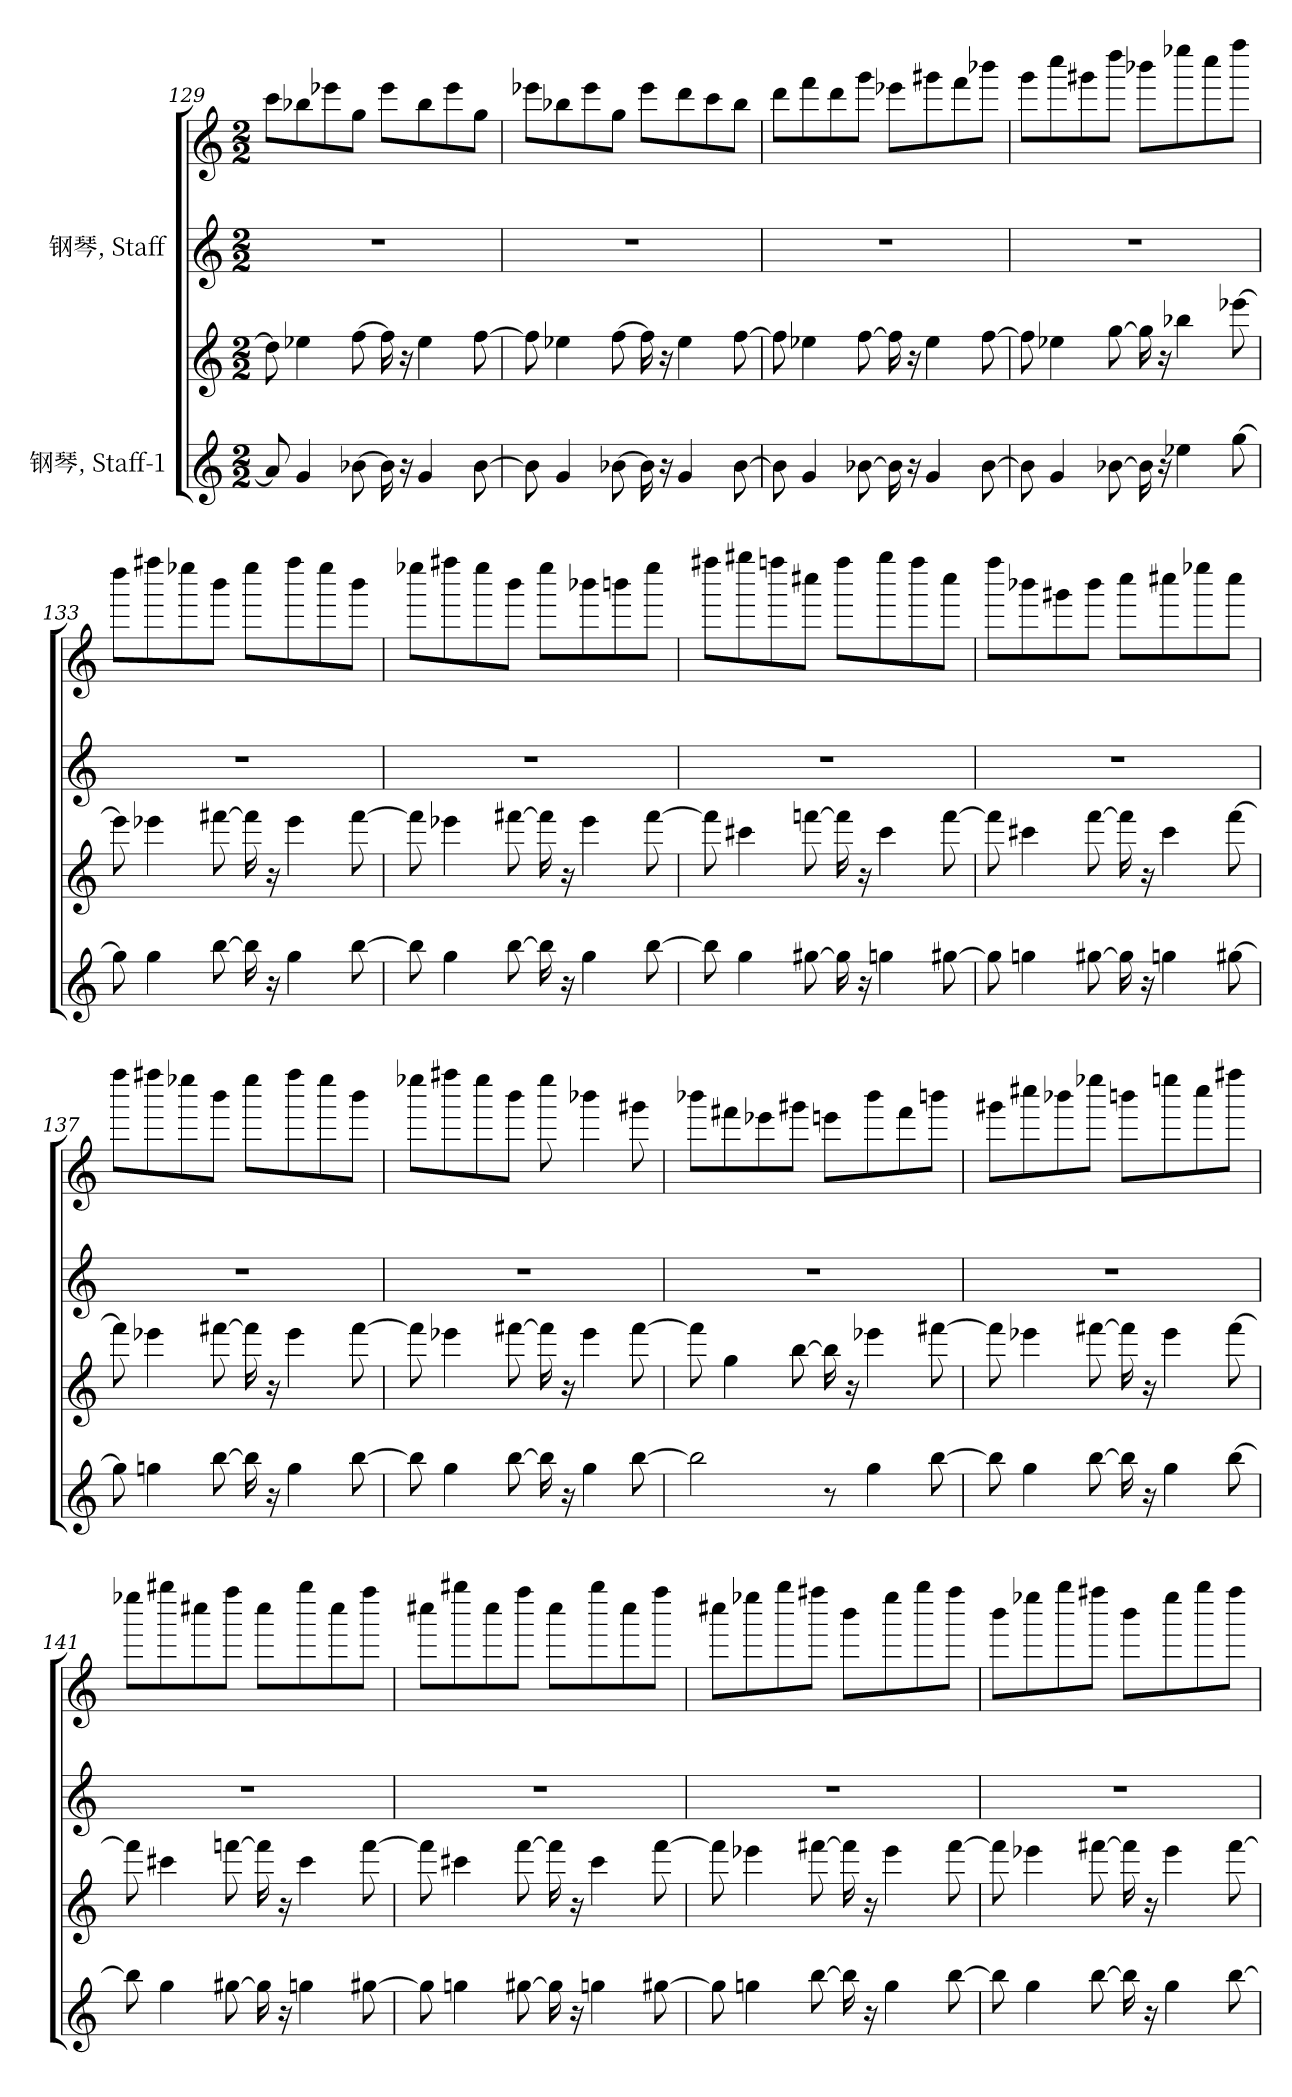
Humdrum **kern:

**kern	**kern	**kern	**kern
*part2	*part2	*part1	*part1
*staff4	*staff3	*staff2	*staff1
*I"钢琴, Staff-1	*	*I"钢琴, Staff	*
*clefG2	*clefG2	*clefG2	*clefG2
*k[]	*k[]	*k[]	*k[]
*M2/2	*M2/2	*M2/2	*M2/2
=129	=129	=129	=129
8a/]	8dd\]	1r	8ccc\L
4g/	4ee-X\	.	8bb-X\
.	.	.	8eee-X\
[8b-X\	[8ff\	.	8gg\J
16b-\]	16ff\]	.	8eee-\L
16r	16r	.	.
4g/	4ee-\	.	8bb-\
.	.	.	8eee-\
[8b-\	[8ff\	.	8gg\J
=130	=130	=130	=130
8b-\]	8ff\]	1r	8eee-X\L
4g/	4ee-X\	.	8bb-X\
.	.	.	8eee-\
[8b-X\	[8ff\	.	8gg\J
16b-\]	16ff\]	.	8eee-\L
16r	16r	.	.
4g/	4ee-\	.	8ddd\
.	.	.	8ccc\
[8b-\	[8ff\	.	8bb-\J
!!LO:PB:g=z
=131	=131	=131	=131
8b-\]	8ff\]	1r	8ddd\L
4g/	4ee-X\	.	8fff\
.	.	.	8ddd\
[8b-X\	[8ff\	.	8ggg\J
16b-\]	16ff\]	.	8eee-X\L
16r	16r	.	.
4g/	4ee-\	.	8ggg#X\
.	.	.	8fff\
[8b-\	[8ff\	.	8bbb-X\J
=132	=132	=132	=132
8b-\]	8ff\]	1r	8ggg\L
4g/	4ee-X\	.	8cccc\
.	.	.	8ggg#X\
[8b-X\	[8gg\	.	8dddd\J
16b-\]	16gg\]	.	8bbb-X\L
16r	16r	.	.
4ee-X\	4bb-X\	.	8eeee-X\
.	.	.	8cccc\
[8gg\	[8eee-X\	.	8ffff\J
=133	=133	=133	=133
8gg\]	8eee-\]	1r	8dddd\L
4gg\	4eee-X\	.	8ffff#X\
.	.	.	8eeee-X\
[8bb\	[8fff#X\	.	8bbb\J
16bb\]	16fff#\]	.	8eeee-\L
16r	16r	.	.
4gg\	4eee-\	.	8ffff#\
.	.	.	8eeee-\
[8bb\	[8fff#\	.	8bbb\J
!!LO:LB:g=z
=134	=134	=134	=134
8bb\]	8fff#\]	1r	8eeee-X\L
4gg\	4eee-X\	.	8ffff#X\
.	.	.	8eeee-\
[8bb\	[8fff#X\	.	8bbb\J
16bb\]	16fff#\]	.	8eeee-\L
16r	16r	.	.
4gg\	4eee-\	.	8bbb-X\
.	.	.	8bbbn\
[8bb\	[8fff#\	.	8eeee-\J
=135	=135	=135	=135
8bb\]	8fff#\]	1r	8ffff#X\L
4gg\	4ccc#X\	.	8gggg#X\
.	.	.	8ffffn\
[8gg#X\	[8fffn\	.	8cccc#X\J
16gg#\]	16fff\]	.	8ffff\L
16r	16r	.	.
4ggn\	4ccc#\	.	8gggg#\
.	.	.	8ffff\
[8gg#X\	[8fff\	.	8cccc#\J
=136	=136	=136	=136
8gg#\]	8fff\]	1r	8ffff\L
4ggn\	4ccc#X\	.	8bbb-X\
.	.	.	8ggg#X\
[8gg#X\	[8fff\	.	8bbb-\J
16gg#\]	16fff\]	.	8cccc\L
16r	16r	.	.
4ggn\	4ccc#\	.	8cccc#X\
.	.	.	8eeee-X\
[8gg#X\	[8fff\	.	8cccc#\J
!!LO:LB:g=z
=137	=137	=137	=137
8gg#\]	8fff\]	1r	8ffff\L
4ggn\	4eee-X\	.	8ffff#X\
.	.	.	8eeee-X\
[8bb\	[8fff#X\	.	8bbb\J
16bb\]	16fff#\]	.	8eeee-\L
16r	16r	.	.
4gg\	4eee-\	.	8ffff#\
.	.	.	8eeee-\
[8bb\	[8fff#\	.	8bbb\J
=138	=138	=138	=138
8bb\]	8fff#\]	1r	8eeee-X\L
4gg\	4eee-X\	.	8ffff#X\
.	.	.	8eeee-\
[8bb\	[8fff#X\	.	8bbb\J
16bb\]	16fff#\]	.	8eeee-\
16r	16r	.	.
4gg\	4eee-\	.	4bbb-X\
[8bb\	[8fff#\	.	8ggg#X\
=139	=139	=139	=139
2bb\]	8fff#\]	1r	8bbb-X\L
.	4gg\	.	8fff#X\
.	.	.	8eee-X\
.	[8bb\	.	8ggg#X\J
8r	16bb\]	.	8eeen\L
.	16r	.	.
4gg\	4eee-X\	.	8bbb-\
.	.	.	8fff#\
[8bb\	[8fff#X\	.	8bbbn\J
!!LO:PB:g=z
=140	=140	=140	=140
8bb\]	8fff#\]	1r	8ggg#X\L
4gg\	4eee-X\	.	8cccc#X\
.	.	.	8bbb-X\
[8bb\	[8fff#X\	.	8eeee-X\J
16bb\]	16fff#\]	.	8bbbn\L
16r	16r	.	.
4gg\	4eee-\	.	8eeeen\
.	.	.	8cccc#\
[8bb\	[8fff#\	.	8ffff#X\J
=141	=141	=141	=141
8bb\]	8fff#\]	1r	8eeee-X\L
4gg\	4ccc#X\	.	8gggg#X\
.	.	.	8cccc#X\
[8gg#X\	[8fffn\	.	8ffff\J
16gg#\]	16fff\]	.	8cccc#\L
16r	16r	.	.
4ggn\	4ccc#\	.	8gggg#\
.	.	.	8cccc#\
[8gg#X\	[8fff\	.	8ffff\J
=142	=142	=142	=142
8gg#\]	8fff\]	1r	8cccc#X\L
4ggn\	4ccc#X\	.	8gggg#X\
.	.	.	8cccc#\
[8gg#X\	[8fff\	.	8ffff\J
16gg#\]	16fff\]	.	8cccc#\L
16r	16r	.	.
4ggn\	4ccc#\	.	8gggg#\
.	.	.	8cccc#\
[8gg#X\	[8fff\	.	8ffff\J
!!LO:LB:g=z
=143	=143	=143	=143
8gg#\]	8fff\]	1r	8cccc#X\L
4ggn\	4eee-X\	.	8eeee-X\
.	.	.	8gggg\
[8bb\	[8fff#X\	.	8ffff#X\J
16bb\]	16fff#\]	.	8bbb\L
16r	16r	.	.
4gg\	4eee-\	.	8eeee-\
.	.	.	8gggg\
[8bb\	[8fff#\	.	8ffff#\J
=144	=144	=144	=144
8bb\]	8fff#\]	1r	8bbb\L
4gg\	4eee-X\	.	8eeee-X\
.	.	.	8gggg\
[8bb\	[8fff#X\	.	8ffff#X\J
16bb\]	16fff#\]	.	8bbb\L
16r	16r	.	.
4gg\	4eee-\	.	8eeee-\
.	.	.	8gggg\
[8bb\	[8fff#\	.	8ffff#\J
=	=	=	=
*-	*-	*-	*-
